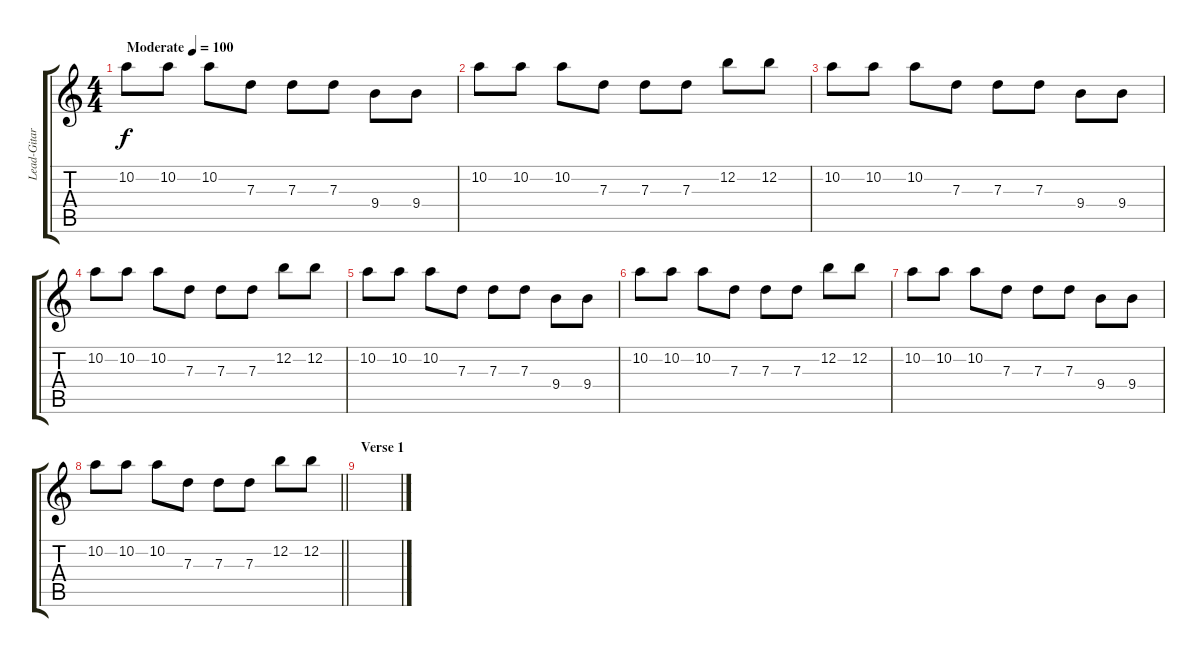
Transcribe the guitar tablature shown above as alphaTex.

\track ("Lead-Gitarre" "Lead-Gitar") {instrument overdrivenguitar}
\staff {score tabs}
\tuning (E4 B3 G3 D3 A2 E2) {hide}
\ts (4 4)
\tempo (100 "Moderate")
\clef g2
\ks c
10.2.8{dy f instrument overdrivenguitar} 10.2.8 10.2.8 7.3.8 7.3.8 7.3.8 9.4.8 9.4.8 |
10.2.8 10.2.8 10.2.8 7.3.8 7.3.8 7.3.8 12.2.8 12.2.8 |
10.2.8 10.2.8 10.2.8 7.3.8 7.3.8 7.3.8 9.4.8 9.4.8 |
10.2.8 10.2.8 10.2.8 7.3.8 7.3.8 7.3.8 12.2.8 12.2.8 |
10.2.8 10.2.8 10.2.8 7.3.8 7.3.8 7.3.8 9.4.8 9.4.8 |
10.2.8 10.2.8 10.2.8 7.3.8 7.3.8 7.3.8 12.2.8 12.2.8 |
10.2.8 10.2.8 10.2.8 7.3.8 7.3.8 7.3.8 9.4.8 9.4.8 |
\barLineRight lightlight
10.2.8 10.2.8 10.2.8 7.3.8 7.3.8 7.3.8 12.2.8 12.2.8 |
\section ("" "Verse 1")
